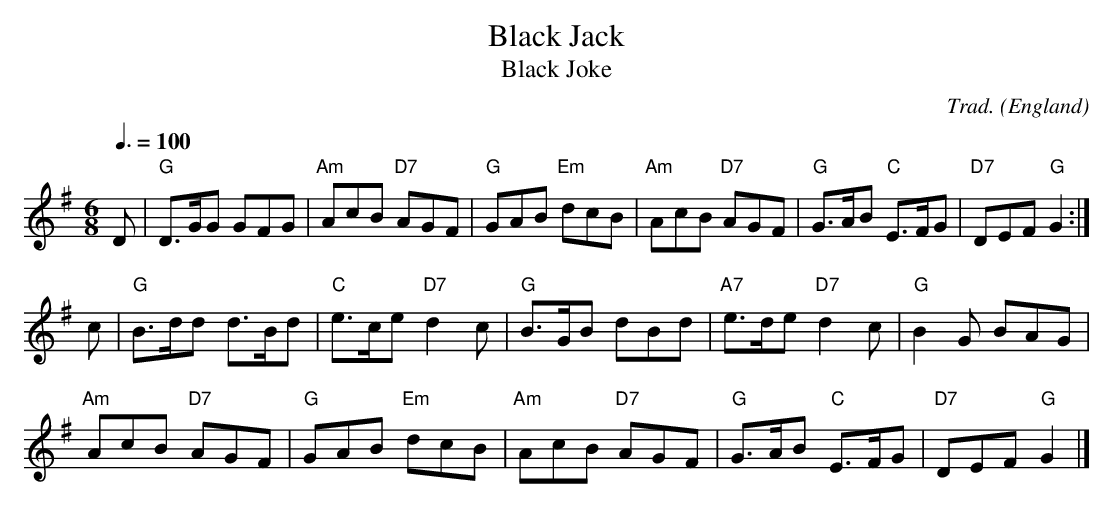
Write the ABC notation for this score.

X:1
T:Black Jack
T:Black Joke
C:Trad.
O:England
M:6/8
L:1/8
Q:3/8=100
K:G
D|"G"D>GG GFG|"Am"AcB "D7"AGF|"G"GAB "Em"dcB|"Am"AcB "D7"AGF|"G"G>AB "C"E>FG|"D7"DEF "G"G2:|
c|"G"B>dd d>Bd|"C"e>ce "D7"d2c|"G"B>GB dBd|"A7"e>de "D7"d2c|"G"B2G BAG|
"Am"AcB "D7"AGF|"G"GAB "Em"dcB|"Am"AcB "D7"AGF|"G"G>AB "C"E>FG|"D7"DEF "G"G2|]
